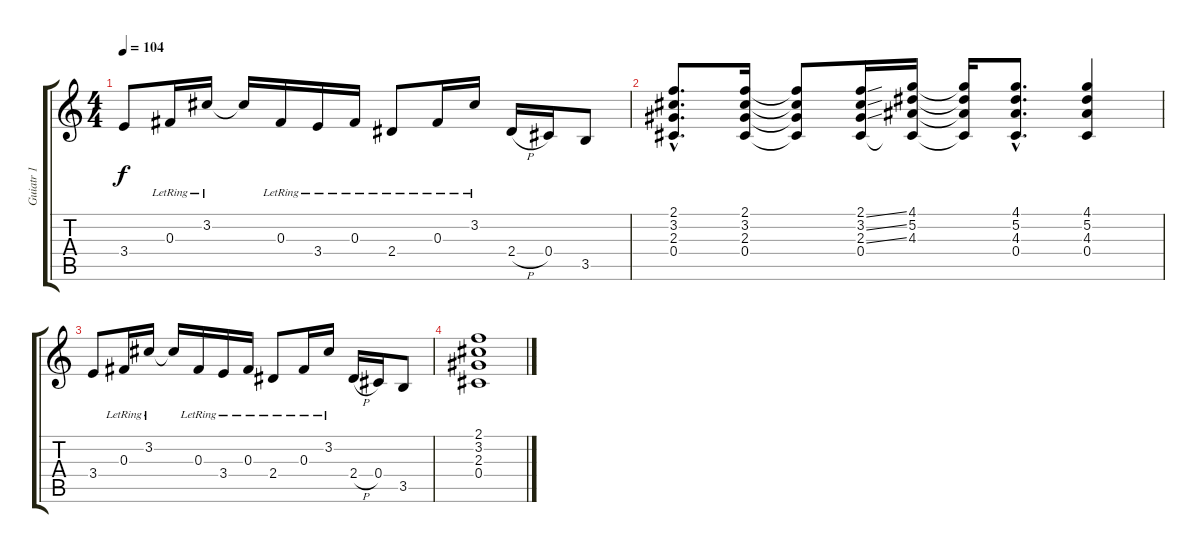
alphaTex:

\track ("Guiatr 1" "Guiatr 1") {instrument acousticguitarsteel}
\staff {score tabs}
\tuning (Eb4 Bb3 Gb3 Db3 Ab2 Eb2) {hide}
\ts (4 4)
\tempo 104
\clef g2
\ks c
3.4.8{dy f} 0.3{lr}.16 3.2{lr}.16 3.2{t}.16 0.3{lr}.16 3.4{lr}.16 0.3{lr}.16 2.4{lr}.8 0.3{lr}.16 3.2{lr}.16 2.4{h}.16 0.4.16 3.5.8 |
(2.1{hac} 3.2{hac} 2.3{hac} 0.4{hac}).8{d} (2.1 3.2 2.3 0.4).16 (2.1{t} 3.2{t} 2.3{t} 0.4{t}).8 (2.1{ss} 3.2{ss} 2.3{ss} 0.4).16 (4.1 5.2 4.3 0.4{t}).16 (4.1{t} 5.2{t} 4.3{t} 0.4{t}).16 (4.1{hac} 5.2{hac} 4.3{hac} 0.4{hac}).8{d} (4.1 5.2 4.3 0.4).4 |
3.4.8 0.3{lr}.16 3.2{lr}.16 3.2{t}.16 0.3{lr}.16 3.4{lr}.16 0.3{lr}.16 2.4{lr}.8 0.3{lr}.16 3.2{lr}.16 2.4{h}.16 0.4.16 3.5.8 |
(2.1 3.2 2.3 0.4).1
